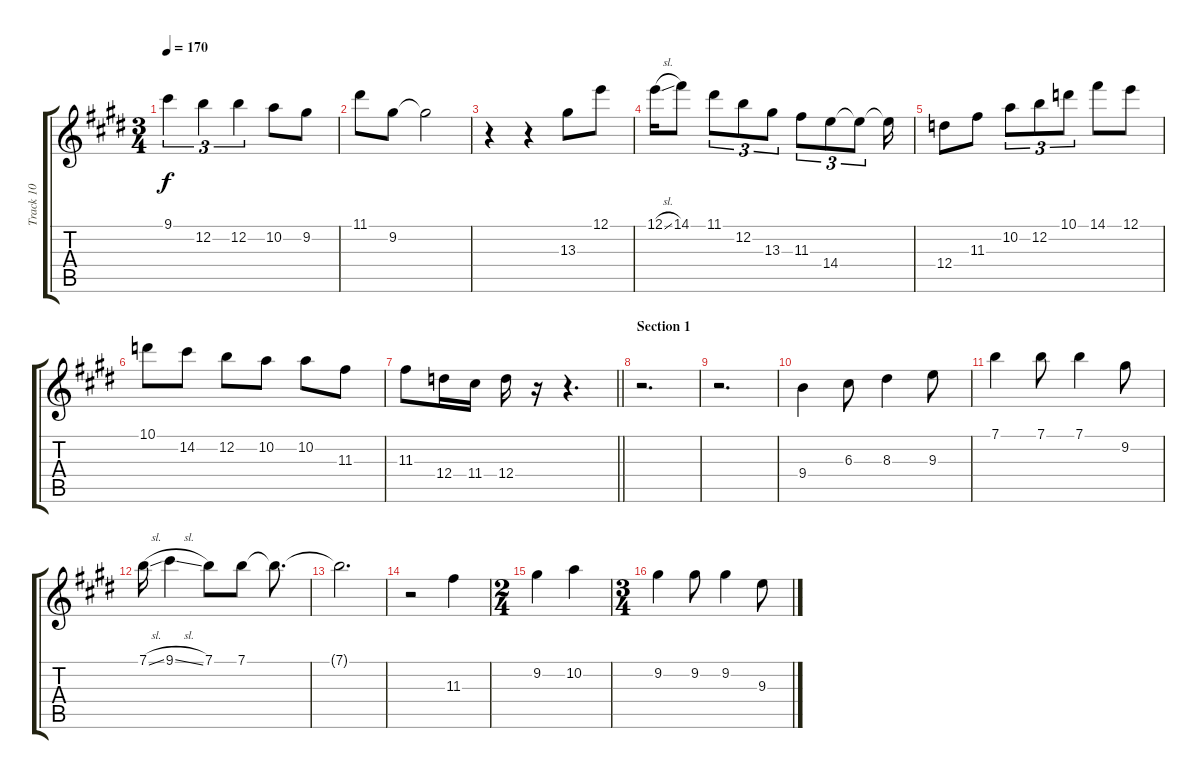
\track ("Track 10" "Track 10") {instrument acousticguitarsteel}
\staff {score tabs}
\tuning (E4 B3 G3 D3 A2 E2) {hide}
\ts (3 4)
\tempo 170
\clef g2
\ks e
9.1.4{tu (3 2) dy f} 12.2.4{tu (3 2)} 12.2.4{tu (3 2)} 10.2.8 9.2.8 |
11.1.8 9.2.8 9.2{t}.2 |
r.4 r.4 13.3.8 12.1.8 |
12.1{sl}.16 14.1.8 11.1.8{tu (3 2)} 12.2.8{tu (3 2)} 13.3.8{tu (3 2)} 11.3.8{tu (3 2)} 14.4.8{tu (3 2)} 14.4{t}.8{tu (3 2)} 14.4{t}.16 |
12.4.8 11.3.8 10.2.8{tu (3 2)} 12.2.8{tu (3 2)} 10.1.8{tu (3 2)} 14.1.8 12.1.8 |
10.1.8 14.2.8 12.2.8 10.2.8 10.2.8 11.3.8 |
\barLineRight lightlight
11.3.8 12.4.16 11.4.16 12.4.16 r.16 r.4{d} |
\section ("" "Section 1")
r.2{d} |
r.2{d} |
9.4.4 6.3.8 8.3.4 9.3.8 |
7.1.4 7.1.8 7.1.4 9.2.8 |
7.1{sl}.16 9.1{sl}.4 7.1.8 7.1.8 7.1{t}.8{d} |
7.1{t}.2{d} |
r.2 11.3.4 |
\ts (2 4)
9.2.4 10.2.4 |
\ts (3 4)
9.2.4 9.2.8 9.2.4 9.3.8
